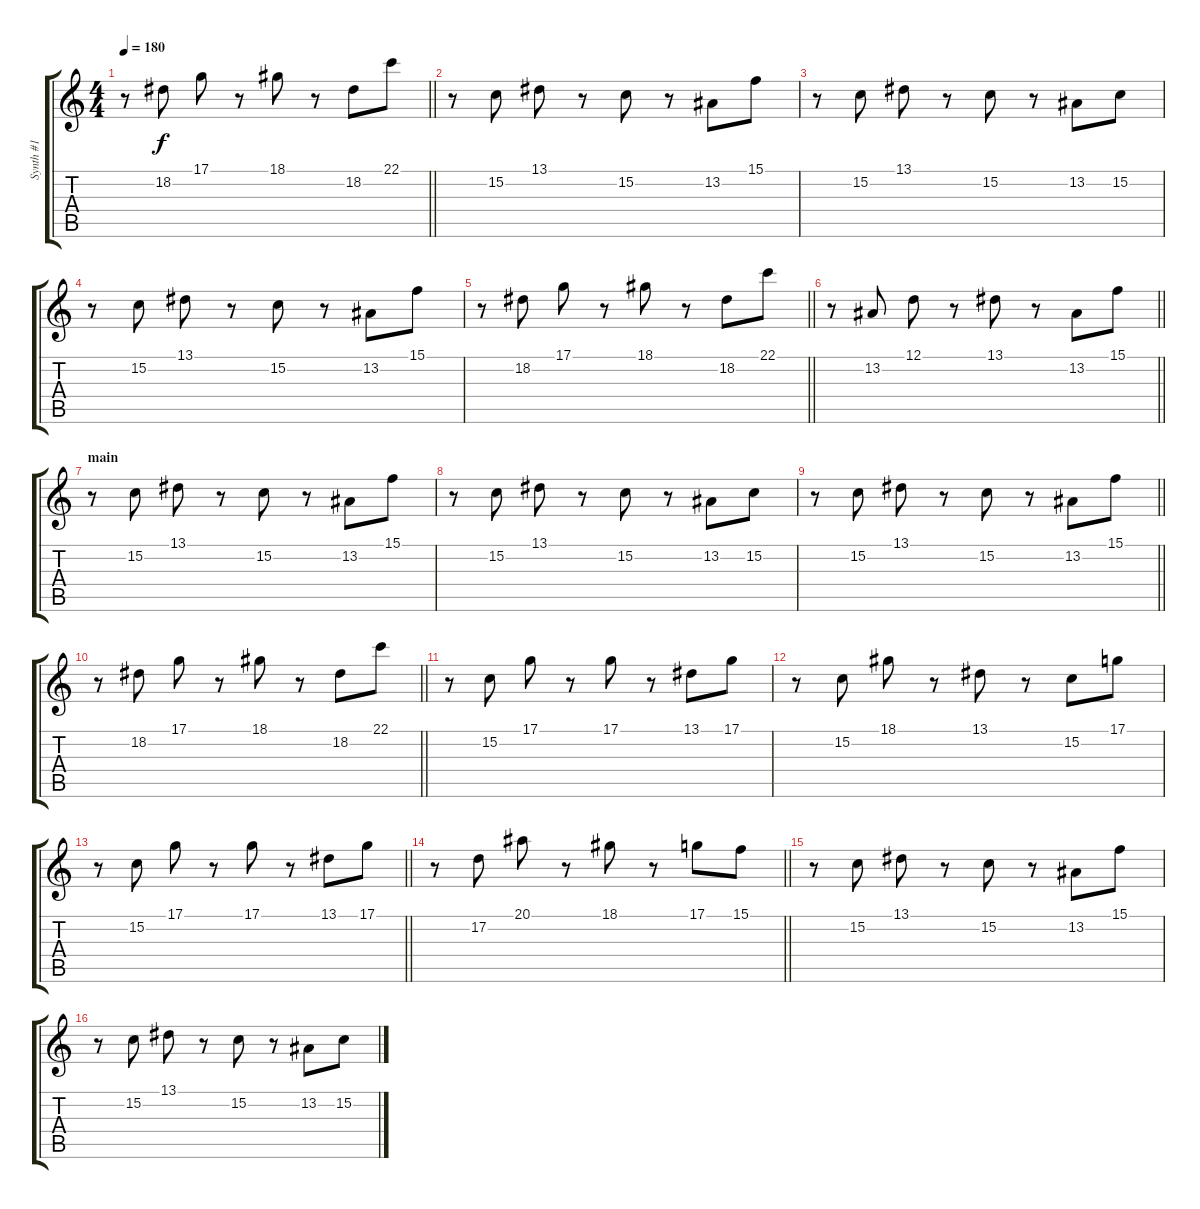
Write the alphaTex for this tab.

\track ("Synth #1" "Synth #1") {instrument electricpiano1}
\staff {score tabs}
\tuning (D4 A3 F3 C3 G2 C2) {hide}
\ts (4 4)
\tempo 180
\clef g2
\barLineRight lightlight
\ks c
r.8{dy f} 18.2.8 17.1.8 r.8 18.1.8 r.8 18.2.8 22.1.8 |
r.8 15.2.8 13.1.8 r.8 15.2.8 r.8 13.2.8 15.1.8 |
r.8 15.2.8 13.1.8 r.8 15.2.8 r.8 13.2.8 15.2.8 |
r.8 15.2.8 13.1.8 r.8 15.2.8 r.8 13.2.8 15.1.8 |
\barLineRight lightlight
r.8 18.2.8 17.1.8 r.8 18.1.8 r.8 18.2.8 22.1.8 |
\barLineRight lightlight
r.8 13.2.8 12.1.8 r.8 13.1.8 r.8 13.2.8 15.1.8 |
\section ("" "main")
r.8 15.2.8 13.1.8 r.8 15.2.8 r.8 13.2.8 15.1.8 |
r.8 15.2.8 13.1.8 r.8 15.2.8 r.8 13.2.8 15.2.8 |
\barLineRight lightlight
r.8 15.2.8 13.1.8 r.8 15.2.8 r.8 13.2.8 15.1.8 |
\barLineRight lightlight
r.8 18.2.8 17.1.8 r.8 18.1.8 r.8 18.2.8 22.1.8 |
r.8 15.2.8 17.1.8 r.8 17.1.8 r.8 13.1.8 17.1.8 |
r.8 15.2.8 18.1.8 r.8 13.1.8 r.8 15.2.8 17.1.8 |
\barLineRight lightlight
r.8 15.2.8 17.1.8 r.8 17.1.8 r.8 13.1.8 17.1.8 |
\barLineRight lightlight
r.8 17.2.8 20.1.8 r.8 18.1.8 r.8 17.1.8 15.1.8 |
r.8 15.2.8 13.1.8 r.8 15.2.8 r.8 13.2.8 15.1.8 |
r.8 15.2.8 13.1.8 r.8 15.2.8 r.8 13.2.8 15.2.8
